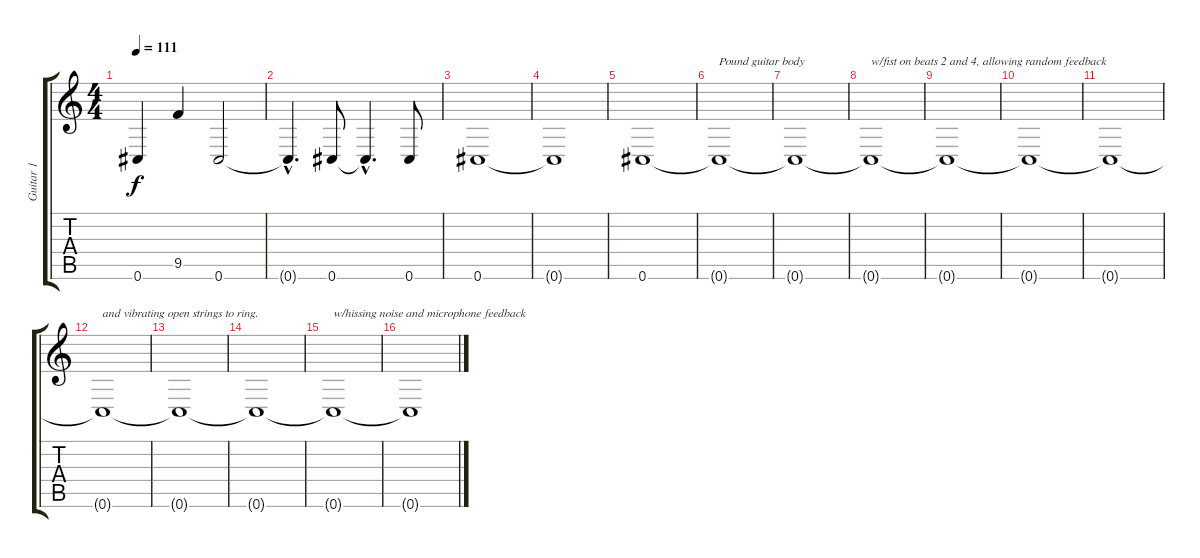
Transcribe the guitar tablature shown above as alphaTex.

\track ("Guitar 1" "Guitar 1") {instrument distortionguitar}
\staff {score tabs}
\tuning (Eb4 Bb3 Gb3 Db3 Ab2 Db2) {hide}
\ts (4 4)
\tempo 111
\clef g2
\ks c
0.6.4{dy f} 9.5.4 0.6.2 |
0.6{hac t}.4{d} 0.6.8 0.6{hac t}.4{d} 0.6.8 |
0.6.1{volume 0} |
0.6{t}.1 |
0.6.1{volume 13} |
0.6{t}.1{txt "Pound guitar body"} |
0.6{t}.1 |
0.6{t}.1{txt "w/fist on beats 2 and 4, allowing random feedback"} |
0.6{t}.1 |
0.6{t}.1 |
0.6{t}.1 |
0.6{t}.1{txt "and vibrating open strings to ring."} |
0.6{t}.1 |
0.6{t}.1 |
0.6{t}.1{txt "w/hissing noise and microphone feedback"} |
0.6{t}.1
